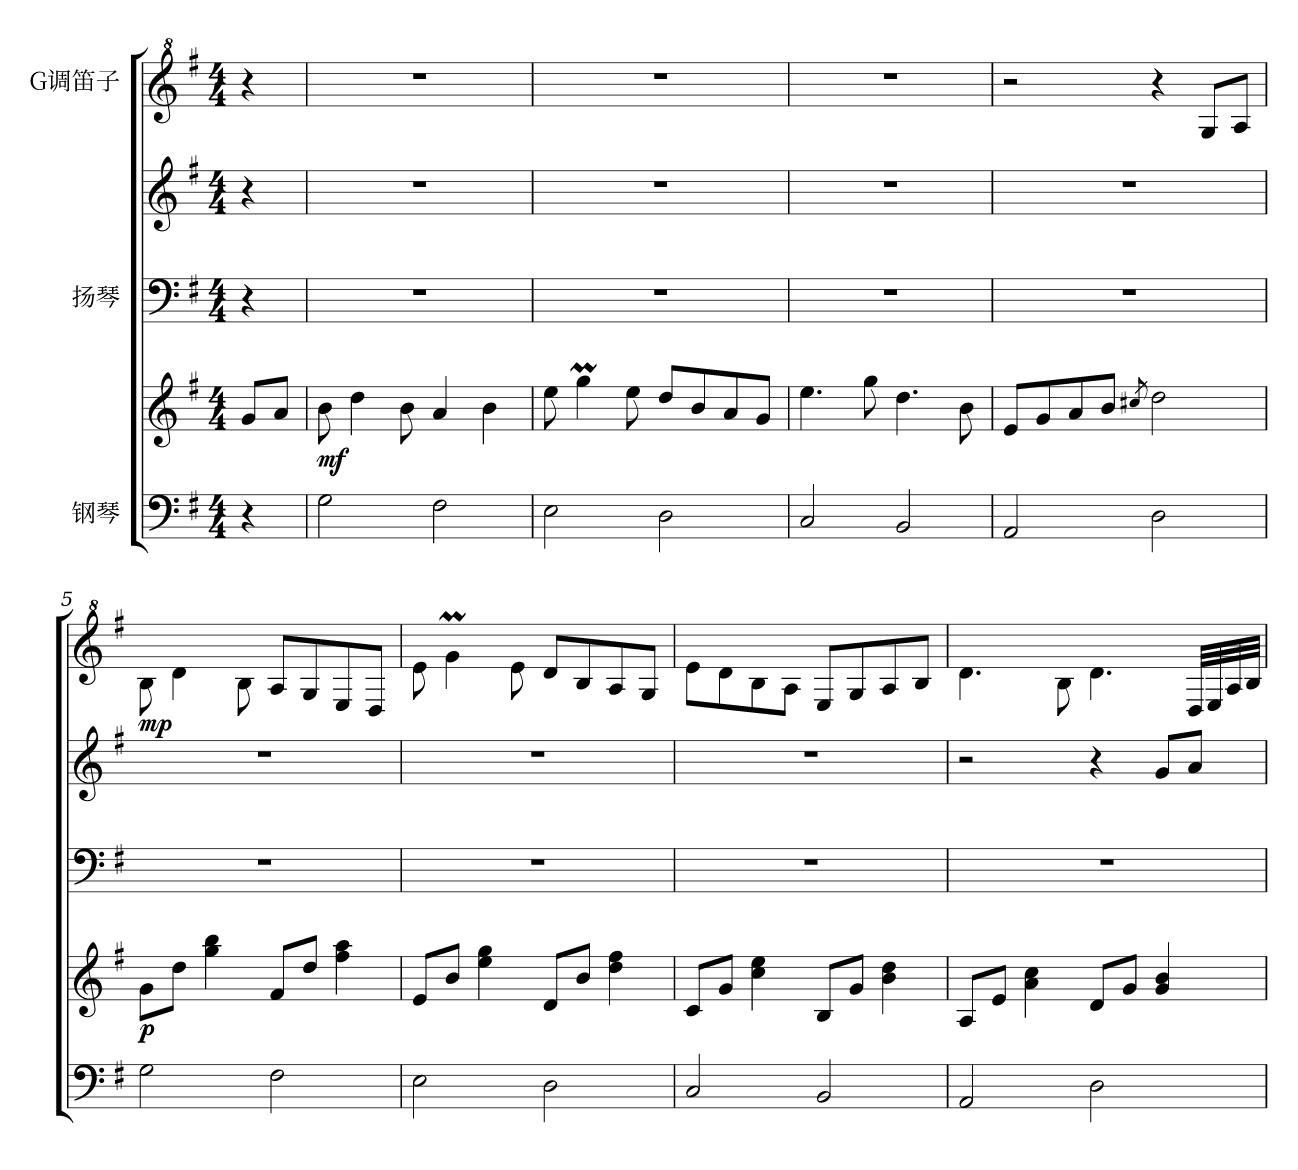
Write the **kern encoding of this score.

**kern	**kern	**dynam	**kern	**kern	**kern	**dynam
*part3	*part3	*part3	*part2	*part2	*part1	*part1
*staff5	*staff4	*staff4/5	*staff3	*staff2	*staff1	*staff1
*I"钢琴	*	*	*I"扬琴	*	*I"G调笛子	*
*clefF4	*clefG2	*	*clefF4	*clefG2	*clefG^2	*
*	*	*	*	*	*ITrd-7c-12	*
*k[f#]	*k[f#]	*	*k[f#]	*k[f#]	*k[f#]	*
*M4/4	*M4/4	*	*M4/4	*M4/4	*M4/4	*
*MM80	*MM80	*	*MM80	*MM80	*MM80	*
=	=	=	=	=	=	=
4r	8g/L	.	4r	4r	4r	.
.	8a/J	.	.	.	.	.
=1	=1	=1	=1	=1	=1	=1
!	!	!LO:DY:b	!	!	!	!
2G\	8b\	mf	1r	1r	1r	.
.	4dd\	.	.	.	.	.
.	8b\	.	.	.	.	.
2F#\	4a/	.	.	.	.	.
.	4b\	.	.	.	.	.
=2	=2	=2	=2	=2	=2	=2
2E\	8ee\	.	1r	1r	1r	.
.	4ggM\	.	.	.	.	.
.	8ee\	.	.	.	.	.
2D\	8dd/L	.	.	.	.	.
.	8b/	.	.	.	.	.
.	8a/	.	.	.	.	.
.	8g/J	.	.	.	.	.
=3	=3	=3	=3	=3	=3	=3
2C/	4.ee\	.	1r	1r	1r	.
.	8gg\	.	.	.	.	.
2BB/	4.dd\	.	.	.	.	.
.	8b\	.	.	.	.	.
=4	=4	=4	=4	=4	=4	=4
2AA/	8e/L	.	1r	1r	2r	.
.	8g/	.	.	.	.	.
.	8a/	.	.	.	.	.
.	8b/J	.	.	.	.	.
.	8qcc#X/	.	.	.	.	.
2D\	2dd\	.	.	.	4r	.
.	.	.	.	.	8gg/L	.
.	.	.	.	.	8aa/J	.
!!LO:LB:g=z
=5	=5	=5	=5	=5	=5	=5
!	!	!LO:DY:b	!	!	!	!LO:DY:b
2G\	8g\L	p	1r	1r	8bb\	mp
.	8dd\J	.	.	.	4ddd\	.
.	4gg\ 4bb\	.	.	.	.	.
.	.	.	.	.	8bb\	.
2F#\	8f#/L	.	.	.	8aa/L	.
.	8dd/J	.	.	.	8gg/	.
.	4ff#\ 4aa\	.	.	.	8ee/	.
.	.	.	.	.	8dd/J	.
=6	=6	=6	=6	=6	=6	=6
2E\	8e/L	.	1r	1r	8eee\	.
.	8b/J	.	.	.	4gggM\	.
.	4ee\ 4gg\	.	.	.	.	.
.	.	.	.	.	8eee\	.
2D\	8d/L	.	.	.	8ddd/L	.
.	8b/J	.	.	.	8bb/	.
.	4dd\ 4ff#\	.	.	.	8aa/	.
.	.	.	.	.	8gg/J	.
=7	=7	=7	=7	=7	=7	=7
2C/	8c/L	.	1r	1r	8eee\L	.
.	8g/J	.	.	.	8ddd\	.
.	4cc\ 4ee\	.	.	.	8bb\	.
.	.	.	.	.	8aa\J	.
2BB/	8B/L	.	.	.	8ee/L	.
.	8g/J	.	.	.	8gg/	.
.	4b\ 4dd\	.	.	.	8aa/	.
.	.	.	.	.	8bb/J	.
!!LO:LB:g=z
=8	=8	=8	=8	=8	=8	=8
2AA/	8A/L	.	1r	2r	4.ddd\	.
.	8e/J	.	.	.	.	.
.	4a\ 4cc\	.	.	.	.	.
.	.	.	.	.	8bb\	.
2D\	8d/L	.	.	4r	4.ddd\	.
.	8g/J	.	.	.	.	.
.	4g/ 4b/	.	.	8g/L	.	.
.	.	.	.	8a/J	32dd/LLL	.
.	.	.	.	.	32ee/	.
.	.	.	.	.	32aa/	.
.	.	.	.	.	32bb/JJJ	.
=	=	=	=	=	=	=
*-	*-	*-	*-	*-	*-	*-
